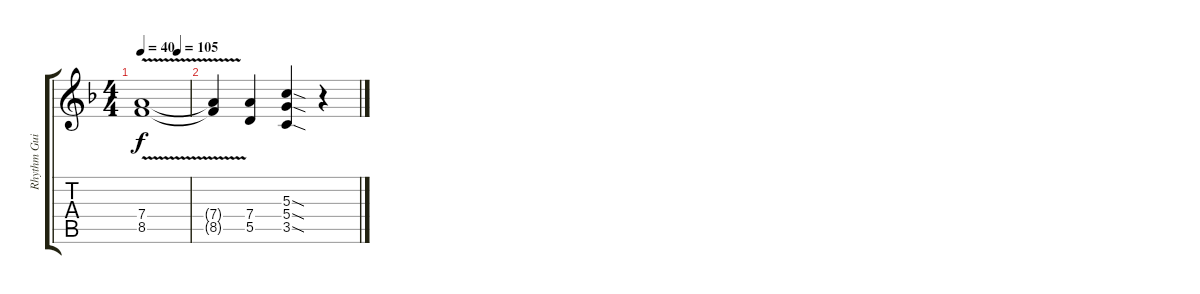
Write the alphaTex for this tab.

\track ("Rhythm Guitar (Poland)" "Rhythm Gui") {instrument distortionguitar}
\staff {score tabs}
\tuning (E4 B3 G3 D3 A2 E2) {hide}
\ts (4 4)
\tempo 40
\tempo (105 0.75)
\clef g2
\ks f
(7.4{v t} 8.5{v t}).1{dy f} |
(7.4{t} 8.5{t}).4 (7.4 5.5).4 (5.3{sod} 5.4{sod} 3.5{sod}).4 r.4
